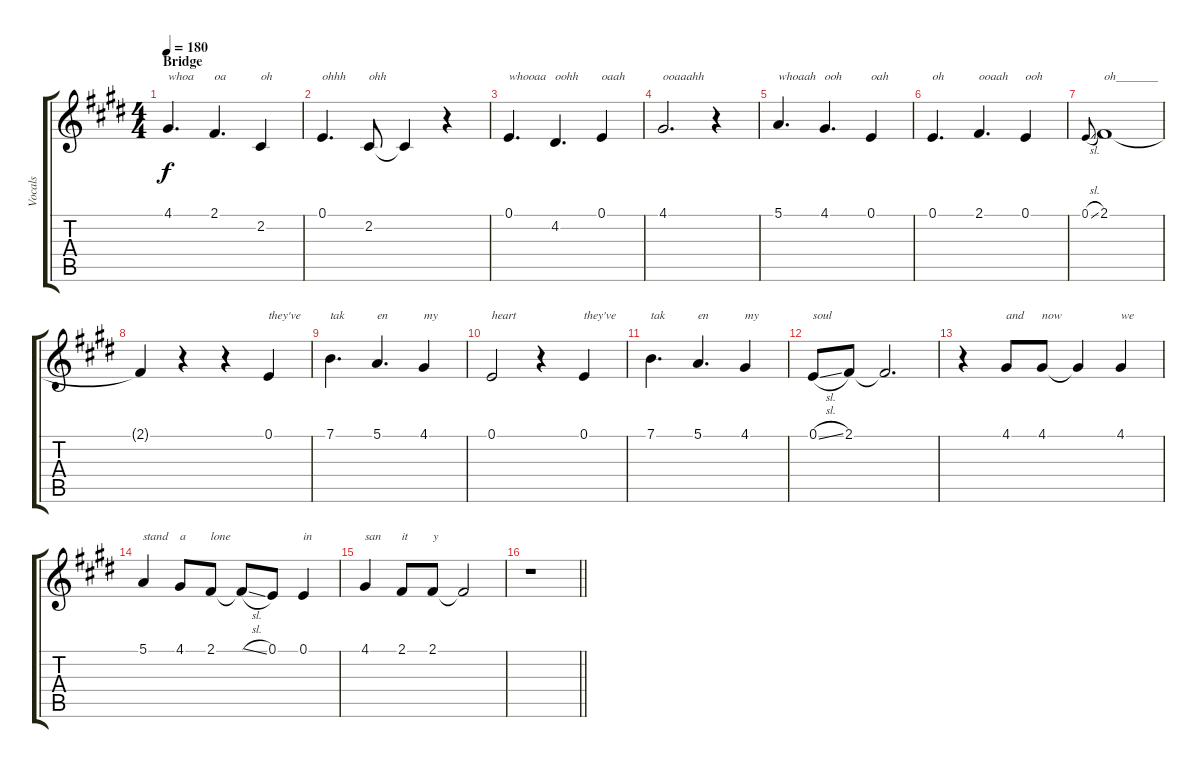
\track ("Vocals" "Vocals") {instrument lead2sawtooth}
\staff {score tabs}
\tuning (E4 B3 G3 D3 A2 E2) {hide}
\ts (4 4)
\section ("" "Bridge")
\tempo 180
\clef g2
\ks c#minor
4.1.4{d txt "whoa" dy f} 2.1.4{d txt "oa"} 2.2.4{txt "oh"} |
0.1.4{d txt "ohhh"} 2.2.8{txt "ohh"} 2.2{t}.4 r.4 |
0.1.4{d txt "whooaa"} 4.2.4{d txt "oohh"} 0.1.4{txt "oaah"} |
4.1.2{d txt "ooaaahh"} r.4 |
5.1.4{d txt "whoaah"} 4.1.4{d txt "ooh"} 0.1.4{txt "oah"} |
0.1.4{d txt "oh"} 2.1.4{d txt "ooaah"} 0.1.4{txt "ooh"} |
0.1{sl}.8{gr onbeat} 2.1.1{txt "oh_______"} |
2.1{t}.4 r.4 r.4 0.1.4{txt "they've"} |
7.1.4{d txt "tak"} 5.1.4{d txt "en"} 4.1.4{txt "my "} |
0.1.2{txt "heart"} r.4 0.1.4{txt "they've"} |
7.1.4{d txt "tak"} 5.1.4{d txt "en"} 4.1.4{txt "my"} |
0.1{sl}.8{txt "soul"} 2.1.8 2.1{t}.2{d} |
r.4 4.1.8{txt "and"} 4.1.8{txt "now"} 4.1{t}.4 4.1.4{txt "we"} |
5.1.4{txt "stand"} 4.1.8{txt "a"} 2.1.8{txt "lone"} 2.1{sl t}.8 0.1.8 0.1.4{txt "in"} |
4.1.4{txt "san"} 2.1.8{txt "it"} 2.1.8{txt "y"} 2.1{t}.2 |
\barLineRight lightlight
r.1
